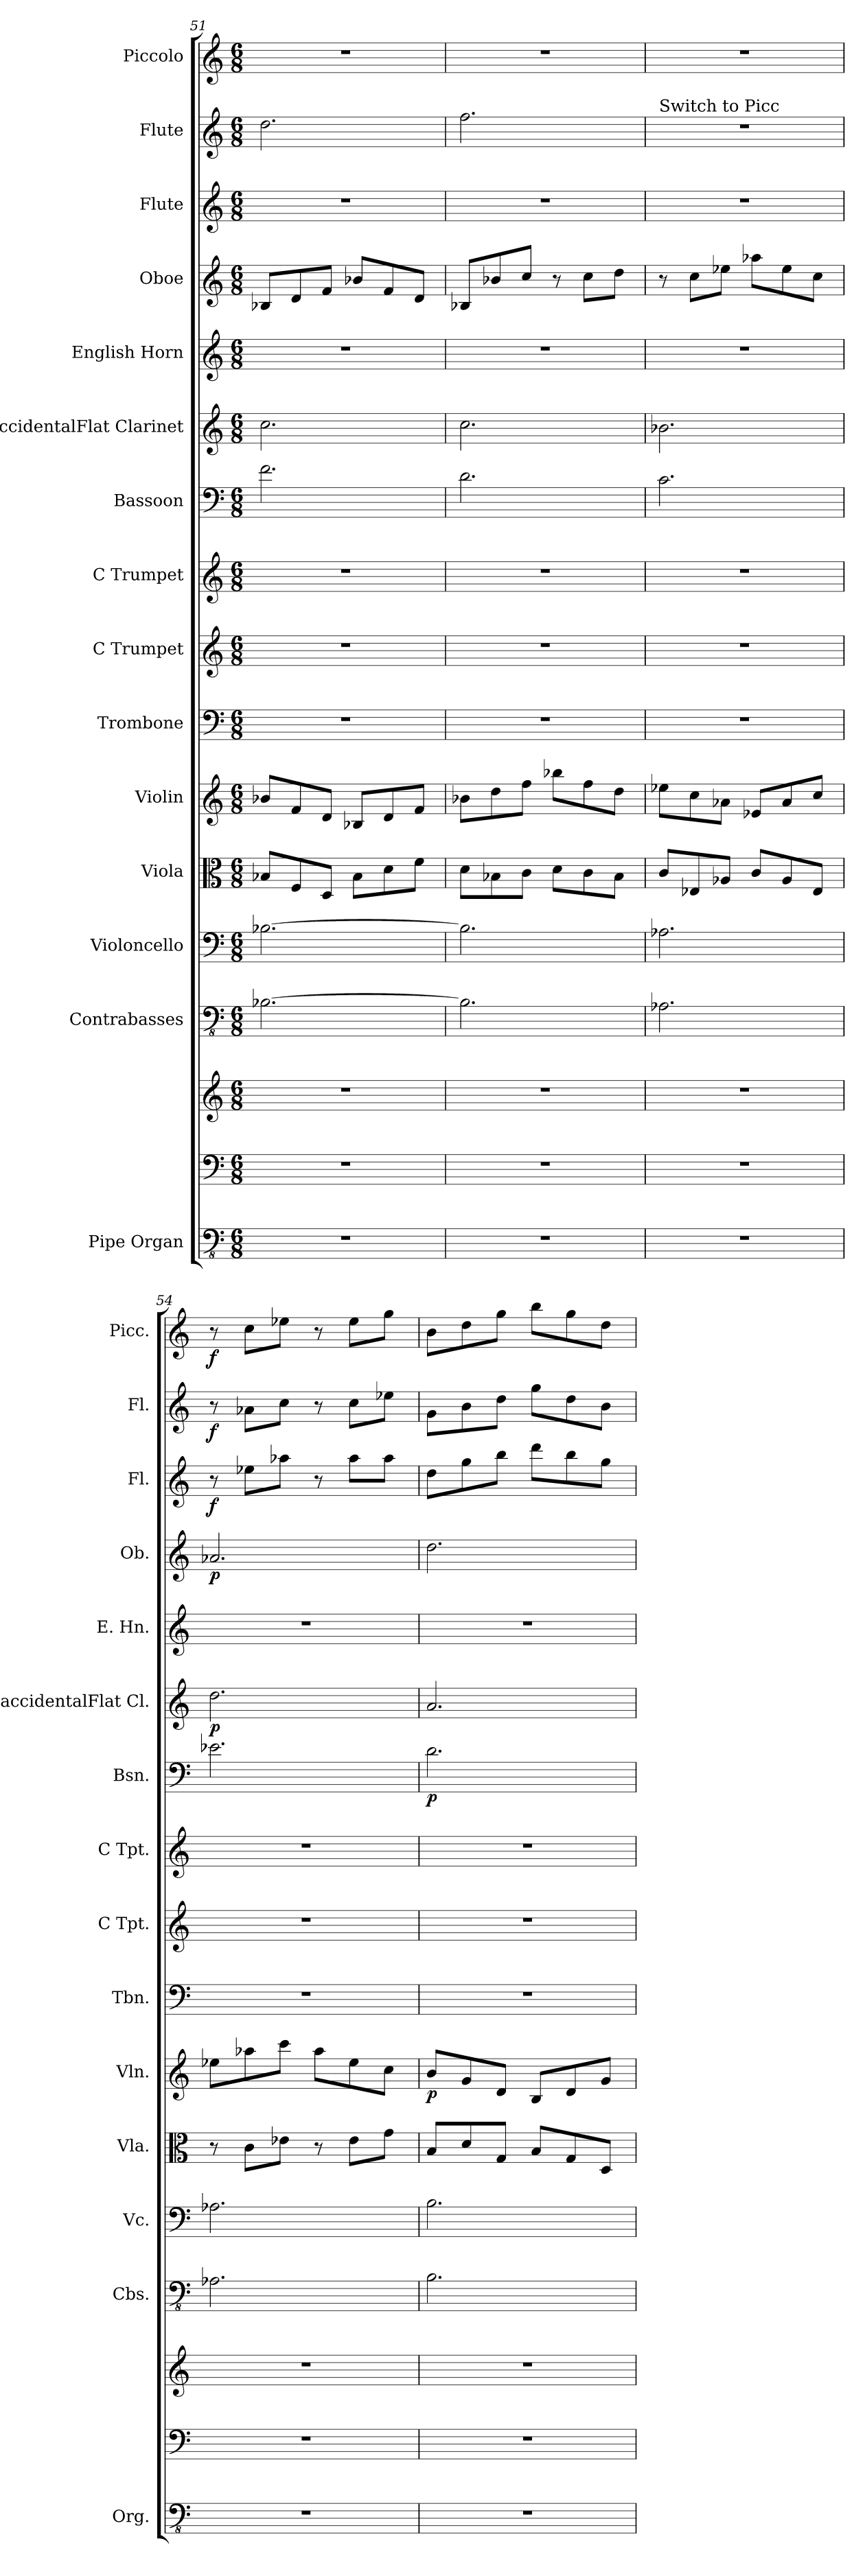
**kern	**kern	**kern	**kern	**kern	**kern	**kern	**dynam	**kern	**kern	**kern	**kern	**dynam	**kern	**dynam	**kern	**kern	**dynam	**kern	**dynam	**kern	**dynam	**kern	**dynam
*part15	*part15	*part15	*part14	*part13	*part12	*part11	*part11	*part10	*part9	*part8	*part7	*part7	*part6	*part6	*part5	*part4	*part4	*part3	*part3	*part2	*part2	*part1	*part1
*staff17	*staff16	*staff15	*staff14	*staff13	*staff12	*staff11	*staff11	*staff10	*staff9	*staff8	*staff7	*staff7	*staff6	*staff6	*staff5	*staff4	*staff4	*staff3	*staff3	*staff2	*staff2	*staff1	*staff1
*I"Pipe Organ	*	*	*I"Contrabasses	*I"Violoncello	*I"Viola	*I"Violin	*	*I"Trombone	*I"C Trumpet	*I"C Trumpet	*I"Bassoon	*	*I"BaccidentalFlat Clarinet	*	*I"English Horn	*I"Oboe	*	*I"Flute	*	*I"Flute	*	*I"Piccolo	*
*I'Org.	*	*	*I'Cbs.	*I'Vc.	*I'Vla.	*I'Vln.	*	*I'Tbn.	*I'C Tpt.	*I'C Tpt.	*I'Bsn.	*	*I'BaccidentalFlat Cl.	*	*I'E. Hn.	*I'Ob.	*	*I'Fl.	*	*I'Fl.	*	*I'Picc.	*
!!LO:PB:g=z
*clefFv4	*clefF4	*clefG2	*clefFv4	*clefF4	*clefC3	*clefG2	*	*clefF4	*clefG2	*clefG2	*clefF4	*	*clefG2	*	*clefG2	*clefG2	*	*clefG2	*	*clefG2	*	*clefG2	*
*	*	*	*	*	*	*	*	*	*	*	*	*	*ITrd1c2	*	*ITrd4c7	*	*	*	*	*	*	*ITrd-7c-12	*
*k[]	*k[]	*k[]	*k[]	*k[]	*k[]	*k[]	*	*k[]	*k[]	*k[]	*k[]	*	*k[b-e-]	*	*k[b-]	*k[]	*	*k[]	*	*k[]	*	*k[]	*
*M6/8	*M6/8	*M6/8	*M6/8	*M6/8	*M6/8	*M6/8	*	*M6/8	*M6/8	*M6/8	*M6/8	*	*M6/8	*	*M6/8	*M6/8	*	*M6/8	*	*M6/8	*	*M6/8	*
=51	=51	=51	=51	=51	=51	=51	=51	=51	=51	=51	=51	=51	=51	=51	=51	=51	=51	=51	=51	=51	=51	=51	=51
2.r	2.r	2.r	[2.BB-X\	[2.B-X\	8B-X/L	8b-X/L	.	2.r	2.r	2.r	2.f\	.	2.b-\	.	2.r	8B-X/L	.	2.r	.	2.dd\	.	2.r	.
.	.	.	.	.	8F/	8f/	.	.	.	.	.	.	.	.	.	8d/	.	.	.	.	.	.	.
.	.	.	.	.	8D/J	8d/J	.	.	.	.	.	.	.	.	.	8f/J	.	.	.	.	.	.	.
.	.	.	.	.	8B-\L	8B-X/L	.	.	.	.	.	.	.	.	.	8b-X/L	.	.	.	.	.	.	.
.	.	.	.	.	8d\	8d/	.	.	.	.	.	.	.	.	.	8f/	.	.	.	.	.	.	.
.	.	.	.	.	8f\J	8f/J	.	.	.	.	.	.	.	.	.	8d/J	.	.	.	.	.	.	.
=52	=52	=52	=52	=52	=52	=52	=52	=52	=52	=52	=52	=52	=52	=52	=52	=52	=52	=52	=52	=52	=52	=52	=52
2.r	2.r	2.r	2.BB-\]	2.B-\]	8d\L	8b-X\L	.	2.r	2.r	2.r	2.d\	.	2.b-\	.	2.r	8B-X/L	.	2.r	.	2.ff\	.	2.r	.
.	.	.	.	.	8B-X\	8dd\	.	.	.	.	.	.	.	.	.	8b-X/	.	.	.	.	.	.	.
.	.	.	.	.	8c\J	8ff\J	.	.	.	.	.	.	.	.	.	8cc/J	.	.	.	.	.	.	.
.	.	.	.	.	8d\L	8bb-X\L	.	.	.	.	.	.	.	.	.	8r	.	.	.	.	.	.	.
.	.	.	.	.	8c\	8ff\	.	.	.	.	.	.	.	.	.	8cc\L	.	.	.	.	.	.	.
.	.	.	.	.	8B-\J	8dd\J	.	.	.	.	.	.	.	.	.	8dd\J	.	.	.	.	.	.	.
=53	=53	=53	=53	=53	=53	=53	=53	=53	=53	=53	=53	=53	=53	=53	=53	=53	=53	=53	=53	=53	=53	=53	=53
*	*	*	*	*	*	*	*	*	*	*	*	*	*	*	*	*	*	*	*	*	*	*MM120	*
!	!	!	!	!	!	!	!	!	!	!	!	!	!	!	!	!	!	!	!	!LO:TX:a:t=Switch to Picc	!	!	!
2.r	2.r	2.r	2.AA-X\	2.A-X\	8c/L	8ee-X\L	.	2.r	2.r	2.r	2.c\	.	2.a-X\	.	2.r	8r	.	2.r	.	2.r	.	2.r	.
.	.	.	.	.	8E-X/	8cc\	.	.	.	.	.	.	.	.	.	8cc\L	.	.	.	.	.	.	.
.	.	.	.	.	8A-X/J	8a-X\J	.	.	.	.	.	.	.	.	.	8ee-X\J	.	.	.	.	.	.	.
.	.	.	.	.	8c/L	8e-X/L	.	.	.	.	.	.	.	.	.	8aa-X\L	.	.	.	.	.	.	.
.	.	.	.	.	8A-/	8a-/	.	.	.	.	.	.	.	.	.	8ee-\	.	.	.	.	.	.	.
.	.	.	.	.	8E-/J	8cc/J	.	.	.	.	.	.	.	.	.	8cc\J	.	.	.	.	.	.	.
=54	=54	=54	=54	=54	=54	=54	=54	=54	=54	=54	=54	=54	=54	=54	=54	=54	=54	=54	=54	=54	=54	=54	=54
!	!	!	!	!	!	!	!	!	!	!	!	!	!	!LO:DY:b	!	!	!LO:DY:b	!	!LO:DY:b	!	!LO:DY:b	!	!LO:DY:b
2.r	2.r	2.r	2.AA-X\	2.A-X\	8r	8ee-X\L	.	2.r	2.r	2.r	2.e-X\	.	2.cc\	p	2.r	2.a-X/	p	8r	f	8r	f	8r	f
.	.	.	.	.	8c\L	8aa-X\	.	.	.	.	.	.	.	.	.	.	.	8ee-X\L	.	8a-X\L	.	8ccc\L	.
.	.	.	.	.	8e-X\J	8ccc\J	.	.	.	.	.	.	.	.	.	.	.	8aa-X\J	.	8cc\J	.	8eee-X\J	.
.	.	.	.	.	8r	8aa-\L	.	.	.	.	.	.	.	.	.	.	.	8r	.	8r	.	8r	.
.	.	.	.	.	8e-\L	8ee-\	.	.	.	.	.	.	.	.	.	.	.	8aa-\L	.	8cc\L	.	8eee-\L	.
.	.	.	.	.	8g\J	8cc\J	.	.	.	.	.	.	.	.	.	.	.	8aa-\J	.	8ee-X\J	.	8ggg\J	.
=55	=55	=55	=55	=55	=55	=55	=55	=55	=55	=55	=55	=55	=55	=55	=55	=55	=55	=55	=55	=55	=55	=55	=55
!	!	!	!	!	!	!	!LO:DY:b	!	!	!	!	!LO:DY:b	!	!	!	!	!	!	!	!	!	!	!
2.r	2.r	2.r	2.BB\	2.B\	8B/L	8b/L	p	2.r	2.r	2.r	2.d\	p	2.g/	.	2.r	2.dd\	.	8dd\L	.	8g\L	.	8bb\L	.
.	.	.	.	.	8d/	8g/	.	.	.	.	.	.	.	.	.	.	.	8gg\	.	8b\	.	8ddd\	.
.	.	.	.	.	8G/J	8d/J	.	.	.	.	.	.	.	.	.	.	.	8bb\J	.	8dd\J	.	8ggg\J	.
.	.	.	.	.	8B/L	8B/L	.	.	.	.	.	.	.	.	.	.	.	8ddd\L	.	8gg\L	.	8bbb\L	.
.	.	.	.	.	8G/	8d/	.	.	.	.	.	.	.	.	.	.	.	8bb\	.	8dd\	.	8ggg\	.
.	.	.	.	.	8D/J	8g/J	.	.	.	.	.	.	.	.	.	.	.	8gg\J	.	8b\J	.	8ddd\J	.
=	=	=	=	=	=	=	=	=	=	=	=	=	=	=	=	=	=	=	=	=	=	=	=
*-	*-	*-	*-	*-	*-	*-	*-	*-	*-	*-	*-	*-	*-	*-	*-	*-	*-	*-	*-	*-	*-	*-	*-
